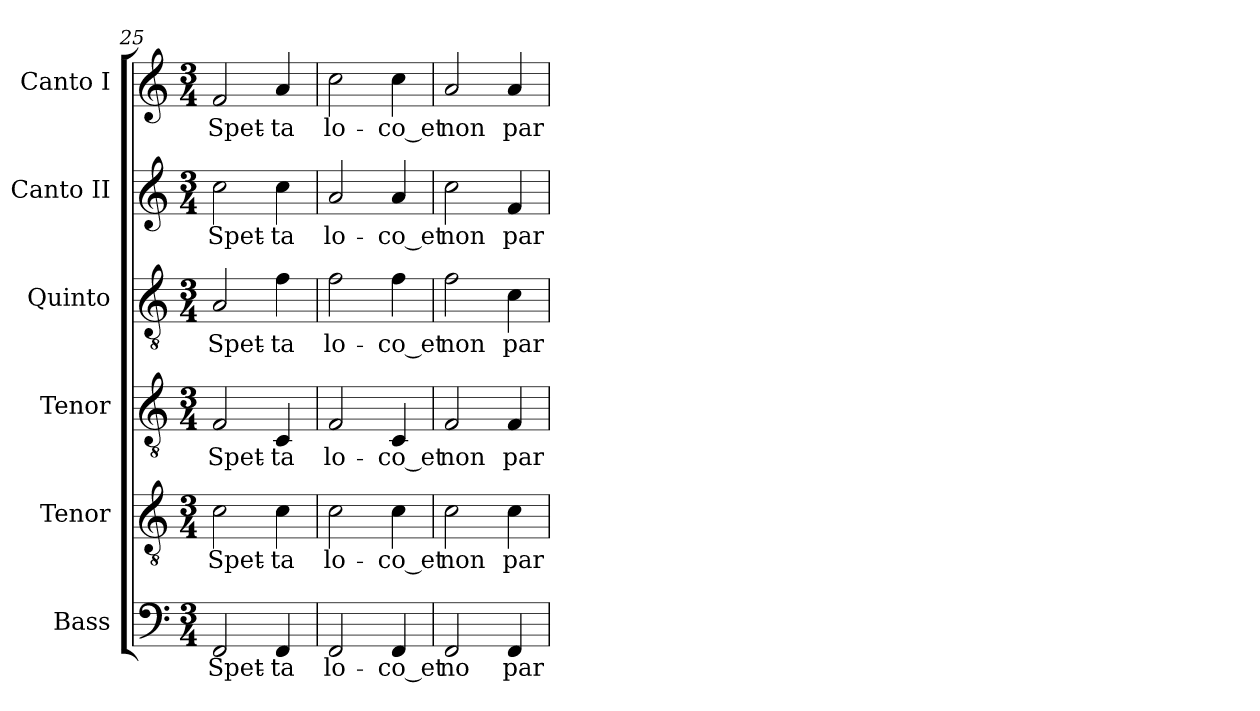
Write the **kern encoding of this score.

**kern	**text	**kern	**text	**kern	**text	**kern	**text	**kern	**text	**kern	**text
*part6	*part6	*part5	*part5	*part4	*part4	*part3	*part3	*part2	*part2	*part1	*part1
*staff6	*staff6	*staff5	*staff5	*staff4	*staff4	*staff3	*staff3	*staff2	*staff2	*staff1	*staff1
*I"Bass	*	*I"Tenor	*	*I"Tenor	*	*I"Quinto	*	*I"Canto II	*	*I"Canto I	*
*I'B.	*	*I'T.	*	*I'T.	*	*I'T.	*	*	*	*	*
!!LO:PB:g=z
*clefF4	*	*clefGv2	*	*clefGv2	*	*clefGv2	*	*clefG2	*	*clefG2	*
*	*	*ITrd7c12	*	*ITrd7c12	*	*ITrd7c12	*	*	*	*	*
*k[]	*	*k[]	*	*k[]	*	*k[]	*	*k[]	*	*k[]	*
*C:	*	*C:	*	*C:	*	*C:	*	*C:	*	*C:	*
*M3/4	*	*M3/4	*	*M3/4	*	*M3/4	*	*M3/4	*	*M3/4	*
=25	=25	=25	=25	=25	=25	=25	=25	=25	=25	=25	=25
!	!LO:LY:b:color=#000000	!	!	!	!	!	!	!	!	!	!
!	!	!	!LO:LY:b:color=#000000	!	!	!	!	!	!	!	!
!	!	!	!	!	!LO:LY:b:color=#000000	!	!	!	!	!	!
!	!	!	!	!	!	!	!LO:LY:b:color=#000000	!	!	!	!
!	!	!	!	!	!	!	!	!	!LO:LY:b:color=#000000	!	!
!	!	!	!	!	!	!	!	!	!	!	!LO:LY:b:color=#000000
2FFi/	Spet-	2Ci\	Spet-	2FFi/	Spet-	2AAi/	Spet-	2cci\	Spet-	2fi/	Spet-
!	!LO:LY:b:color=#000000	!	!	!	!	!	!	!	!	!	!
!	!	!	!LO:LY:b:color=#000000	!	!	!	!	!	!	!	!
!	!	!	!	!	!LO:LY:b:color=#000000	!	!	!	!	!	!
!	!	!	!	!	!	!	!LO:LY:b:color=#000000	!	!	!	!
!	!	!	!	!	!	!	!	!	!LO:LY:b:color=#000000	!	!
!	!	!	!	!	!	!	!	!	!	!	!LO:LY:b:color=#000000
4FFi/	-ta	4Ci\	-ta	4CCi/	-ta	4Fi\	-ta	4cci\	-ta	4ai/	-ta
=26	=26	=26	=26	=26	=26	=26	=26	=26	=26	=26	=26
!	!LO:LY:b:color=#000000	!	!	!	!	!	!	!	!	!	!
!	!	!	!LO:LY:b:color=#000000	!	!	!	!	!	!	!	!
!	!	!	!	!	!LO:LY:b:color=#000000	!	!	!	!	!	!
!	!	!	!	!	!	!	!LO:LY:b:color=#000000	!	!	!	!
!	!	!	!	!	!	!	!	!	!LO:LY:b:color=#000000	!	!
!	!	!	!	!	!	!	!	!	!	!	!LO:LY:b:color=#000000
2FFi/	lo-	2Ci\	lo-	2FFi/	lo-	2Fi\	lo-	2ai/	lo-	2cci\	lo-
!	!LO:LY:b:color=#000000	!	!	!	!	!	!	!	!	!	!
!	!	!	!LO:LY:b:color=#000000	!	!	!	!	!	!	!	!
!	!	!	!	!	!LO:LY:b:color=#000000	!	!	!	!	!	!
!	!	!	!	!	!	!	!LO:LY:b:color=#000000	!	!	!	!
!	!	!	!	!	!	!	!	!	!LO:LY:b:color=#000000	!	!
!	!	!	!	!	!	!	!	!	!	!	!LO:LY:b:color=#000000
4FFi/	-co_et	4Ci\	-co_et	4CCi/	-co_et	4Fi\	-co_et	4ai/	-co_et	4cci\	-co_et
=27	=27	=27	=27	=27	=27	=27	=27	=27	=27	=27	=27
!	!LO:LY:b:color=#000000	!	!	!	!	!	!	!	!	!	!
!	!	!	!LO:LY:b:color=#000000	!	!	!	!	!	!	!	!
!	!	!	!	!	!LO:LY:b:color=#000000	!	!	!	!	!	!
!	!	!	!	!	!	!	!LO:LY:b:color=#000000	!	!	!	!
!	!	!	!	!	!	!	!	!	!LO:LY:b:color=#000000	!	!
!	!	!	!	!	!	!	!	!	!	!	!LO:LY:b:color=#000000
2FFi/	no	2Ci\	non	2FFi/	non	2Fi\	non	2cci\	non	2ai/	non
!	!LO:LY:b:color=#000000	!	!	!	!	!	!	!	!	!	!
!	!	!	!LO:LY:b:color=#000000	!	!	!	!	!	!	!	!
!	!	!	!	!	!LO:LY:b:color=#000000	!	!	!	!	!	!
!	!	!	!	!	!	!	!LO:LY:b:color=#000000	!	!	!	!
!	!	!	!	!	!	!	!	!	!LO:LY:b:color=#000000	!	!
!	!	!	!	!	!	!	!	!	!	!	!LO:LY:b:color=#000000
4FFi/	par-	4Ci\	par-	4FFi/	par-	4Ci\	par-	4fi/	par-	4ai/	par-
=	=	=	=	=	=	=	=	=	=	=	=
*-	*-	*-	*-	*-	*-	*-	*-	*-	*-	*-	*-
